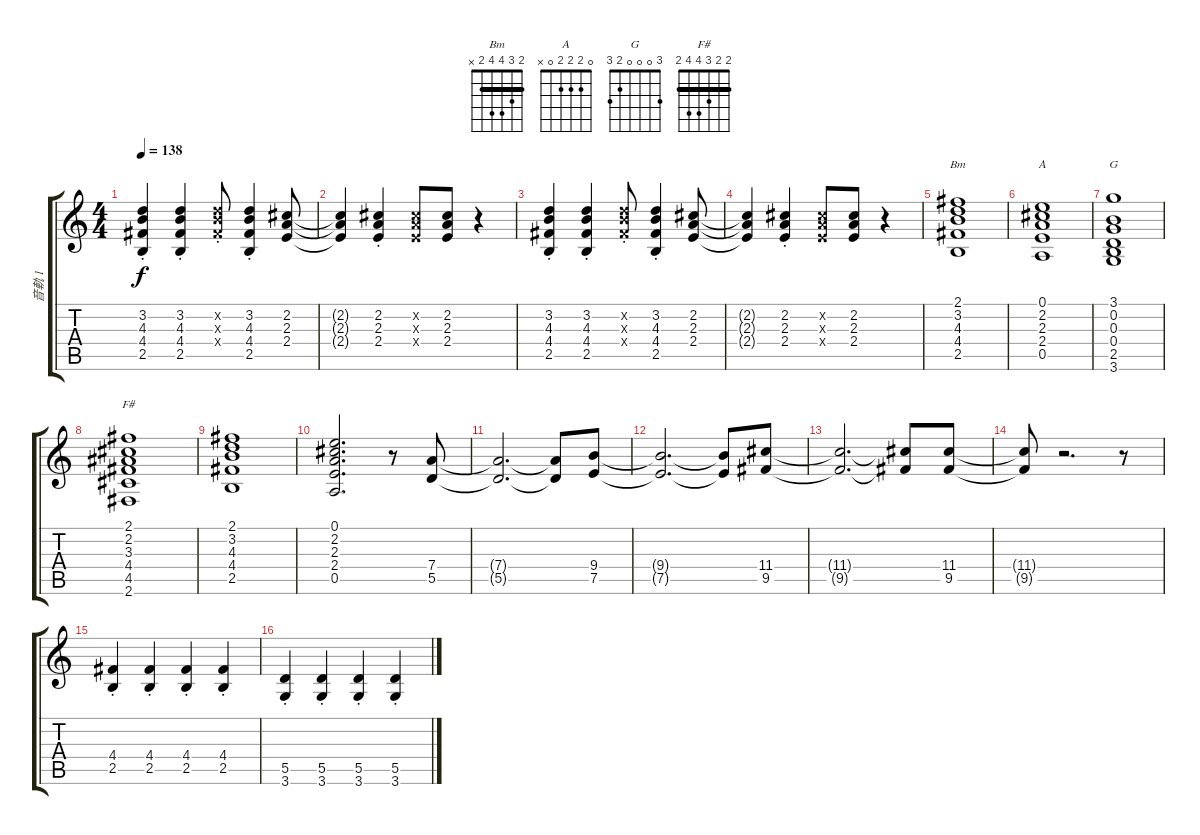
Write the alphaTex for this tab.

\track ("音軌 1" "音軌 1") {instrument overdrivenguitar}
\staff {score tabs}
\tuning (E4 B3 G3 D3 A2 E2) {hide}
\chord ("Bm" 2 3 4 4 2 x) {barre 2}
\chord ("A" 0 2 2 2 0 x)
\chord ("G" 3 0 0 0 2 3)
\chord ("F#" 2 2 3 4 4 2) {barre 2}
\ts (4 4)
\tempo 138
\clef g2
\ks c
(3.2{st} 4.3{st} 4.4{st} 2.5).4{dy f} (3.2{st} 4.3{st} 4.4{st} 2.5).4 (3.2{st x} 4.3{st x} 4.4{st x}).8 (3.2{st} 4.3{st} 4.4{st} 2.5).4 (2.2 2.3 2.4).8 |
(2.2{t} 2.3{t} 2.4{t}).4 (2.2{st} 2.3{st} 2.4{st}).4 (2.2{x} 2.3{x} 2.4{x}).8 (2.2 2.3 2.4).8 r.4 |
(3.2{st} 4.3{st} 4.4{st} 2.5).4 (3.2{st} 4.3{st} 4.4{st} 2.5).4 (3.2{st x} 4.3{st x} 4.4{st x}).8 (3.2{st} 4.3{st} 4.4{st} 2.5).4 (2.2 2.3 2.4).8 |
(2.2{t} 2.3{t} 2.4{t}).4 (2.2{st} 2.3{st} 2.4{st}).4 (2.2{x} 2.3{x} 2.4{x}).8 (2.2 2.3 2.4).8 r.4 |
(2.1 3.2 4.3 4.4 2.5).1{ch "Bm" instrument electricguitarjazz} |
(0.1 2.2 2.3 2.4 0.5).1{ch "A"} |
(3.1 0.2 0.3 0.4 2.5 3.6).1{ch "G"} |
(2.1 2.2 3.3 4.4 4.5 2.6).1{ch "F#"} |
(2.1 3.2 4.3 4.4 2.5).1 |
(0.1 2.2 2.3 2.4 0.5).2{d} r.8 (7.4 5.5).8{instrument overdrivenguitar} |
(7.4{t} 5.5{t}).2{d} (7.4{t} 5.5{t}).8 (9.4 7.5).8 |
(9.4{t} 7.5{t}).2{d} (9.4{t} 7.5{t}).8 (11.4 9.5).8 |
(11.4{t} 9.5{t}).2{d} (11.4{t} 9.5{t}).8 (11.4 9.5).8 |
(11.4{t} 9.5{t}).8 r.2{d} r.8 |
(4.4{st} 2.5{st}).4 (4.4{st} 2.5{st}).4 (4.4{st} 2.5{st}).4 (4.4{st} 2.5{st}).4 |
(5.5{st} 3.6{st}).4 (5.5{st} 3.6{st}).4 (5.5{st} 3.6{st}).4 (5.5{st} 3.6{st}).4
